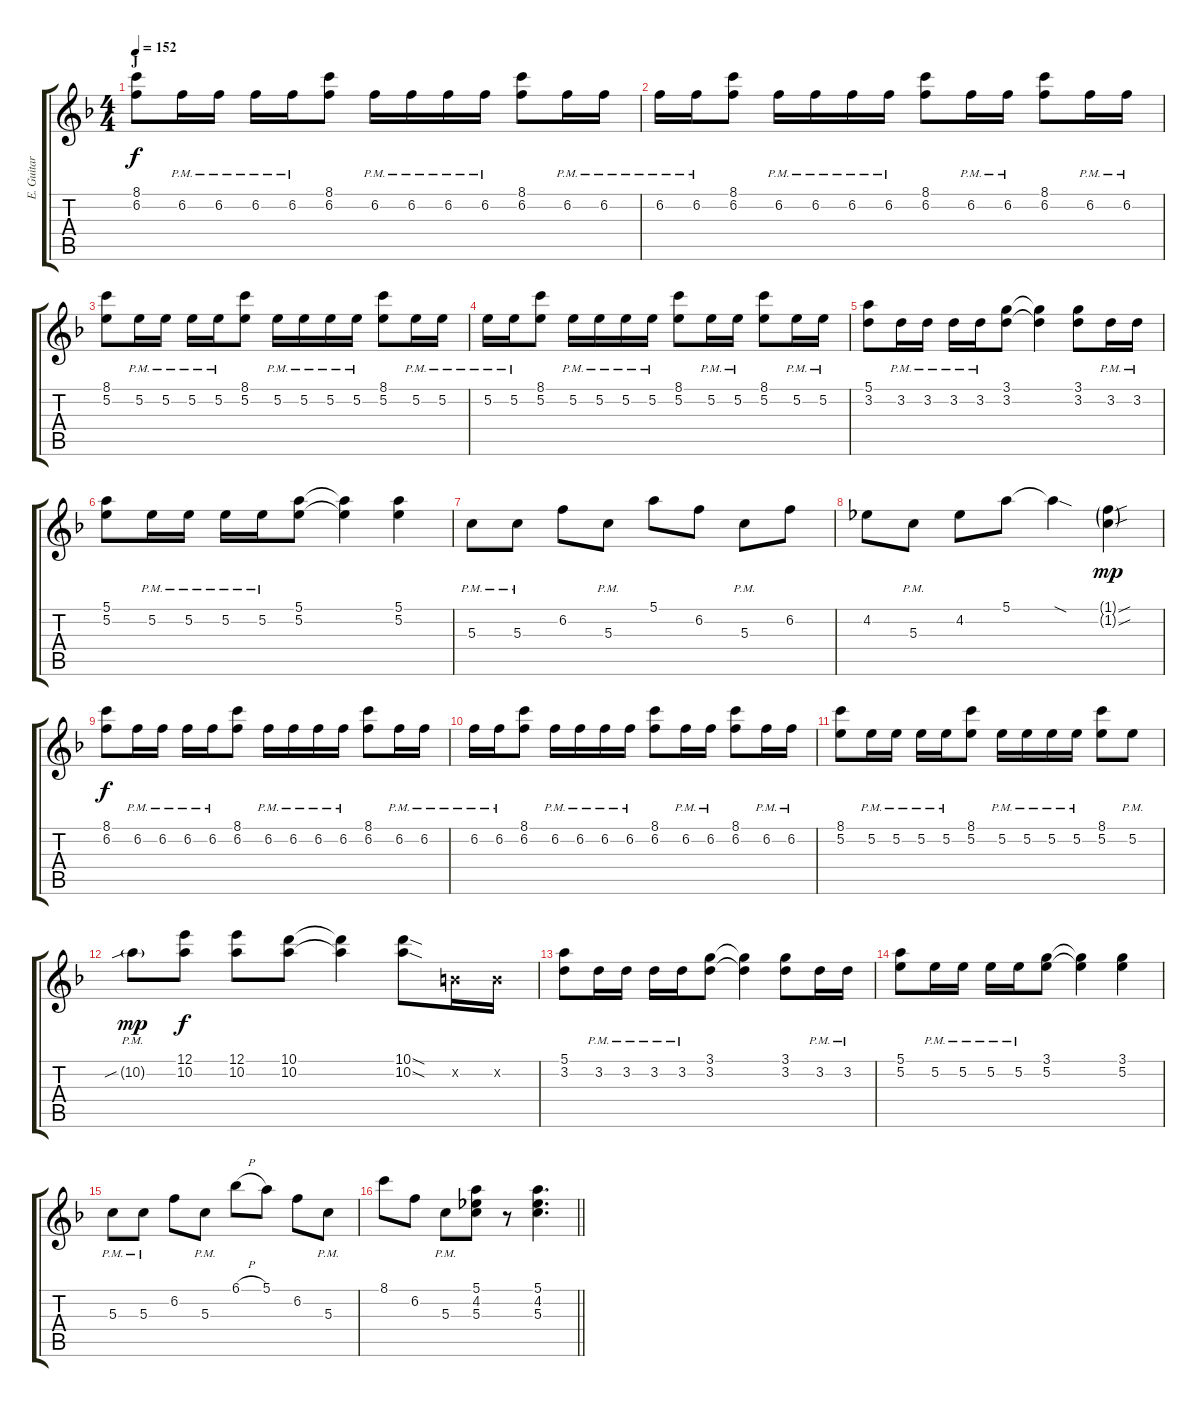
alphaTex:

\track ("E. Guitar III" "E. Guitar ") {instrument overdrivenguitar}
\staff {score tabs}
\tuning (E4 B3 G3 D3 A2 E2) {hide}
\ts (4 4)
\section ("" "J")
\tempo 152
\clef g2
\ks f
(8.1 6.2).8{dy f} 6.2{pm}.16 6.2{pm}.16 6.2{pm}.16 6.2{pm}.16 (8.1 6.2).8 6.2{pm}.16 6.2{pm}.16 6.2{pm}.16 6.2{pm}.16 (8.1 6.2).8 6.2{pm}.16 6.2{pm}.16 |
6.2{pm}.16 6.2{pm}.16 (8.1 6.2).8 6.2{pm}.16 6.2{pm}.16 6.2{pm}.16 6.2{pm}.16 (8.1 6.2).8 6.2{pm}.16 6.2{pm}.16 (8.1 6.2).8 6.2{pm}.16 6.2{pm}.16 |
(8.1 5.2).8 5.2{pm}.16 5.2{pm}.16 5.2{pm}.16 5.2{pm}.16 (8.1 5.2).8 5.2{pm}.16 5.2{pm}.16 5.2{pm}.16 5.2{pm}.16 (8.1 5.2).8 5.2{pm}.16 5.2{pm}.16 |
5.2{pm}.16 5.2{pm}.16 (8.1 5.2).8 5.2{pm}.16 5.2{pm}.16 5.2{pm}.16 5.2{pm}.16 (8.1 5.2).8 5.2{pm}.16 5.2{pm}.16 (8.1 5.2).8 5.2{pm}.16 5.2{pm}.16 |
(5.1 3.2).8 3.2{pm}.16 3.2{pm}.16 3.2{pm}.16 3.2{pm}.16 (3.1 3.2).8 (3.1{t} 3.2{t}).4 (3.1 3.2).8 3.2{pm}.16 3.2{pm}.16 |
(5.1 5.2).8 5.2{pm}.16 5.2{pm}.16 5.2{pm}.16 5.2{pm}.16 (5.1 5.2).8 (5.1{t} 5.2{t}).4 (5.1 5.2).4 |
5.3{pm}.8 5.3{pm}.8 6.2.8 5.3{pm}.8 5.1.8 6.2.8 5.3{pm}.8 6.2.8 |
4.2.8 5.3{pm}.8 4.2.8 5.1.8 5.1{sod t}.4 (1.1{sou g} 1.2{sou g}).4{dy mp} |
(8.1 6.2).8{dy f} 6.2{pm}.16 6.2{pm}.16 6.2{pm}.16 6.2{pm}.16 (8.1 6.2).8 6.2{pm}.16 6.2{pm}.16 6.2{pm}.16 6.2{pm}.16 (8.1 6.2).8 6.2{pm}.16 6.2{pm}.16 |
6.2{pm}.16 6.2{pm}.16 (8.1 6.2).8 6.2{pm}.16 6.2{pm}.16 6.2{pm}.16 6.2{pm}.16 (8.1 6.2).8 6.2{pm}.16 6.2{pm}.16 (8.1 6.2).8 6.2{pm}.16 6.2{pm}.16 |
(8.1 5.2).8 5.2{pm}.16 5.2{pm}.16 5.2{pm}.16 5.2{pm}.16 (8.1 5.2).8 5.2{pm}.16 5.2{pm}.16 5.2{pm}.16 5.2{pm}.16 (8.1 5.2).8 5.2{pm}.8 |
10.2{sib g pm}.8{dy mp} (12.1 10.2).8{dy f} (12.1 10.2).8 (10.1 10.2).8 (10.1{t} 10.2{t}).4 (10.1{sod} 10.2{sod}).8 0.2{x}.16 0.2{x}.16 |
(5.1 3.2).8 3.2{pm}.16 3.2{pm}.16 3.2{pm}.16 3.2{pm}.16 (3.1 3.2).8 (3.1{t} 3.2{t}).4 (3.1 3.2).8 3.2{pm}.16 3.2{pm}.16 |
(5.1 5.2).8 5.2{pm}.16 5.2{pm}.16 5.2{pm}.16 5.2{pm}.16 (3.1 5.2).8 (3.1{t} 5.2{t}).4 (3.1 5.2).4 |
5.3{pm}.8 5.3{pm}.8 6.2.8 5.3{pm}.8 6.1{h}.8 5.1.8 6.2.8 5.3{pm}.8 |
\barLineRight lightlight
8.1.8 6.2.8 5.3{pm}.8 (5.1 4.2 5.3).8 r.8 (5.1 4.2 5.3).4{d}
